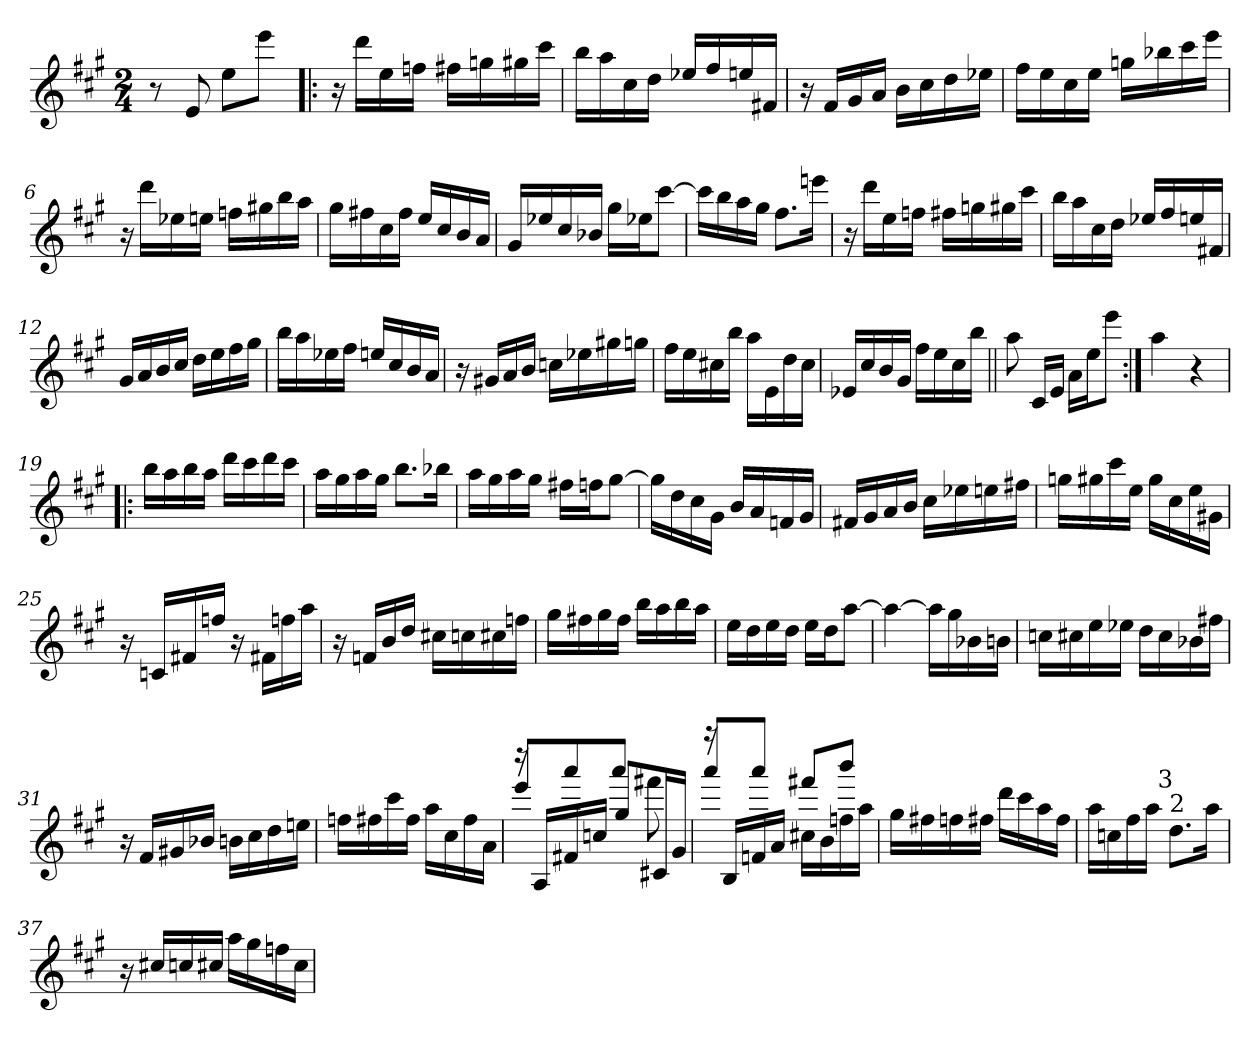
**kern
*part1
*staff1
*clefG2
*k[f#c#g#]
*A:
*M2/4
=1
8r
8e/
8ee\L
8eee\J
=2!|:
16r
16ddd\LL
16ee\
16ffn\JJ
16ff#X\LL
16ggn\
16gg#X\
16ccc#\JJ
=3
16bb\LL
16aa\
16cc#\
16dd\JJ
16ee-X/LL
16ff#/
16een/
16f#X/JJ
=4
16r
16f#/LL
16g#/
16a/JJ
16b\LL
16cc#\
16dd\
16ee-X\JJ
!!LO:LB:g=z
=5
16ff#\LL
16ee\
16cc#\
16ee\JJ
16ggn\LL
16bb-X\
16ccc#\
16eee\JJ
=6
16r
16ddd\LL
16ee-X\
16een\JJ
16ffn\LL
16gg#X\
16bb\
16aa\JJ
=7
16gg#\LL
16ff#X\
16cc#\
16ff#\JJ
16ee/LL
16cc#/
16b/
16a/JJ
=8
16g#/LL
16ee-X/
16cc#/
16b-X/JJ
16gg#\LL
16ee-X\J
[8ccc#\J
!!LO:LB:g=z
=9
16ccc#\LL]
16bb\
16aa\
16gg#\JJ
8.ff#\L
16eeen\Jk
=10
16r
16ddd\LL
16ee\
16ffn\JJ
16ff#X\LL
16ggn\
16gg#X\
16ccc#\JJ
=11
16bb\LL
16aa\
16cc#\
16dd\JJ
16ee-X/LL
16ff#/
16een/
16f#X/JJ
=12
16g#/LL
16a/
16b/
16cc#/JJ
16dd\LL
16ee\
16ff#\
16gg#\JJ
!!LO:LB:g=z
=13
16bb\LL
16aa\
16ee-X\
16ff#\JJ
16een/LL
16cc#/
16b/
16a/JJ
=14
16r
16g#X/LL
16a/
16b/JJ
16ccn\LL
16ee-X\
16gg#X\
16ggn\JJ
=15
16ff#\LL
16ee\
16cc#X\
16bb\JJ
16aa\LL
16e\
16dd\
16cc#\JJ
=16
16e-X/LL
16cc#/
16b/
16g#/JJ
16ff#\LL
16ee\
16cc#\
16bb\JJ
!!LO:LB:g=z
=17||
8aa\
16c#/LL
16e/JJ
16a\LL
16ee\J
8eee\J
=18:|!
4aa\
4r
=19!|:
16bb\LL
16aa\
16bb\
16aa\JJ
16ddd\LL
16ccc#\
16ddd\
16ccc#\JJ
=20
16aa\LL
16gg#\
16aa\
16gg#\JJ
8.bb\L
16bb-X\Jk
!!LO:LB:g=z
=21
16aa\LL
16gg#\
16aa\
16gg#\JJ
16ff#X\LL
16ffn\J
[8gg#\J
=22
16gg#\LL]
16dd\
16cc#\
16g#\JJ
16b/LL
16a/
16fn/
16g#/JJ
=23
16f#X/LL
16g#/
16a/
16b/JJ
16cc#\LL
16ee-X\
16een\
16ff#X\JJ
=24
16ggn\LL
16gg#X\
16ccc#\
16ee\JJ
16gg#\LL
16cc#\
16ee\
16g#X\JJ
!!LO:LB:g=z
=25
16r
16cn/LL
16f#X/
16ffn/JJ
16r
16f#X\LL
16ffn\
16aa\JJ
=26
16r
16fn/LL
16b/
16dd/JJ
16cc#X\LL
16ccn\
16cc#X\
16ffn\JJ
=27
16gg#\LL
16ff#X\
16gg#\
16ff#\JJ
16bb\LL
16aa\
16bb\
16aa\JJ
=28
16ee\LL
16dd\
16ee\
16dd\JJ
16ee\LL
16dd\J
[8aa\J
!!LO:LB:g=z
=29
4aa\_
16aa\LL]
16gg#\
16b-X\
16bn\JJ
=30
16ccn\LL
16cc#X\
16ee\
16ee-X\JJ
16dd\LL
16cc#\
16b-X\
16ff#X\JJ
=31
16r
16f#/LL
16g#X/
16b-X/JJ
16bn\LL
16cc#\
16dd\
16een\JJ
=32
16ffn\LL
16ff#X\
16ccc#\
16ff#\JJ
16aa\LL
16cc#\
16ff#\
16a\JJ
!!LO:LB:g=z
=33
*^
16r	8eee!/L
16A/LL	.
16f#X/	8aaa!/
16ccn/JJ	.
8gg#/L	8aaa!/J
16c#X/L	8fff#X!
16g#/JJ	.
=34	=34
16r	8aaa!/L
16B/LL	.
16fn/	8aaa!/J
16a/JJ	.
16cc#X\LL	8fff#X!/L
16b\	.
16ffn\	8bbb!/J
16aa\JJ	.
*v	*v
=35
16gg#\LL
16ff#X\
16ffn\
16ff#X\JJ
16ddd\LL
16ccc#\
16aa\
16ff#\JJ
=36
*^
16aa\LL	8..ryy
16ccn\	.
16ff#\	.
16aa\JJ	.
!	!LO:TX:a:t=3
.	4ryy
!LO:TX:a:t=2	!
8.dd\L	.
16aa\Jk	.
.	32ryy
*v	*v
!!LO:LB:g=z
=37
16r
16cc#X/LL
16ccn/
16cc#X/JJ
16aa\LL
16gg#\
16ffn\
16cc#\JJ
=
*-
